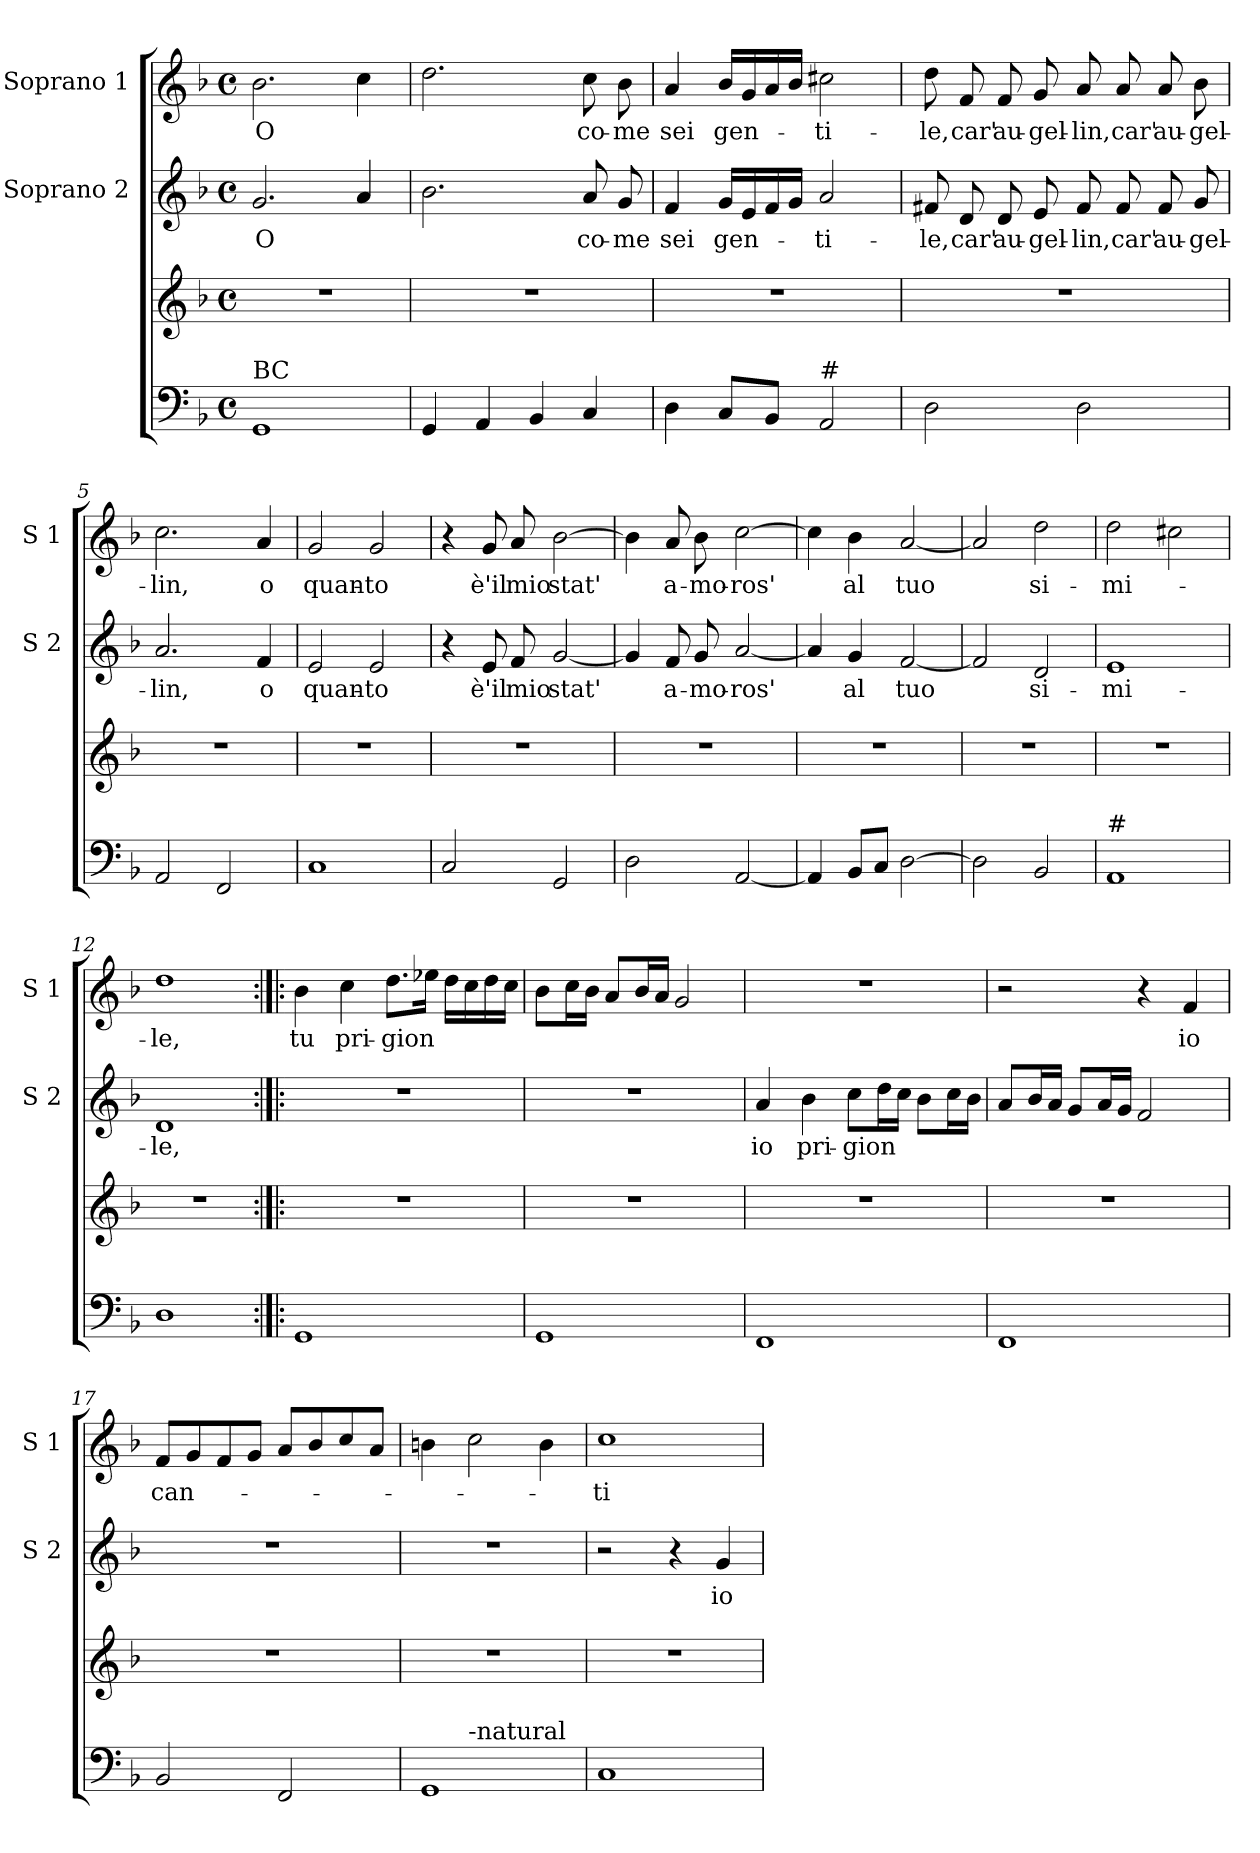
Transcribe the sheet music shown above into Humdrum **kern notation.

**kern	**kern	**kern	**text	**kern	**text
*part3	*part3	*part2	*part2	*part1	*part1
*staff4	*staff3	*staff2	*staff2	*staff1	*staff1
*	*	*I"Soprano 2	*	*I"Soprano 1	*
*	*	*I'S 2	*	*I'S 1	*
*clefF4	*clefG2	*clefG2	*	*clefG2	*
*k[b-]	*k[b-]	*k[b-]	*	*k[b-]	*
*F:	*F:	*F:	*	*F:	*
*M4/4	*M4/4	*M4/4	*	*M4/4	*
*met(c)	*met(c)	*met(c)	*	*met(c)	*
=1	=1	=1	=1	=1	=1
!LO:TX:a:t=BC	!	!	!	!	!
!	!	!	!LO:LY:b	!	!LO:LY:b
1GG	1r	2.g/	O	2.b-\	O
.	.	4a/	.	4cc\	.
=2	=2	=2	=2	=2	=2
4GG/	1r	2.b-\	.	2.dd\	.
4AA/	.	.	.	.	.
4BB-/	.	.	.	.	.
!	!	!	!LO:LY:b	!	!LO:LY:b
4C/	.	8a/	co-	8cc\	co-
!	!	!	!LO:LY:b	!	!LO:LY:b
.	.	8g/	-me	8b-\	-me
=3	=3	=3	=3	=3	=3
!	!	!	!LO:LY:b	!	!LO:LY:b
4D\	1r	4f/	sei	4a/	sei
!	!	!	!LO:LY:b	!	!LO:LY:b
8C/L	.	16g/LL	gen-	16b-/LL	gen-
.	.	16e/	.	16g/	.
8BB-/J	.	16f/	.	16a/	.
.	.	16g/JJ	.	16b-/JJ	.
!LO:TX:a:t=#	!	!	!	!	!
!	!	!	!LO:LY:b	!	!LO:LY:b
2AA/	.	2a/	-ti-	2cc#X\	-ti-
=4	=4	=4	=4	=4	=4
!	!	!	!LO:LY:b	!	!LO:LY:b
2D\	1r	8f#X/	-le,	8dd\	-le,
!	!	!	!LO:LY:b	!	!LO:LY:b
.	.	8d/	car'	8f/	car'
!	!	!	!LO:LY:b	!	!LO:LY:b
.	.	8d/	au-	8f/	au-
!	!	!	!LO:LY:b	!	!LO:LY:b
.	.	8e/	-gel-	8g/	-gel-
!	!	!	!LO:LY:b	!	!LO:LY:b
2D\	.	8f#/	-lin,	8a/	-lin,
!	!	!	!LO:LY:b	!	!LO:LY:b
.	.	8f#/	car'	8a/	car'
!	!	!	!LO:LY:b	!	!LO:LY:b
.	.	8f#/	au-	8a/	au-
!	!	!	!LO:LY:b	!	!LO:LY:b
.	.	8g/	-gel-	8b-\	-gel-
=5	=5	=5	=5	=5	=5
!	!	!	!LO:LY:b	!	!LO:LY:b
2AA/	1r	2.a/	-lin,	2.cc\	-lin,
2FF/	.	.	.	.	.
!	!	!	!LO:LY:b	!	!LO:LY:b
.	.	4f/	o	4a/	o
!!LO:LB:g=z
=6	=6	=6	=6	=6	=6
!	!	!	!LO:LY:b	!	!LO:LY:b
1C	1r	2e/	quan-	2g/	quan-
!	!	!	!LO:LY:b	!	!LO:LY:b
.	.	2e/	-to	2g/	-to
=7	=7	=7	=7	=7	=7
2C/	1r	4r	.	4r	.
!	!	!	!LO:LY:b	!	!LO:LY:b
.	.	8e/	è'il	8g/	è'il
!	!	!	!LO:LY:b	!	!LO:LY:b
.	.	8f/	mio	8a/	mio
!	!	!	!LO:LY:b	!	!LO:LY:b
2GG/	.	[2g/	stat'	[2b-\	stat'
=8	=8	=8	=8	=8	=8
2D\	1r	4g/]	.	4b-\]	.
!	!	!	!LO:LY:b	!	!LO:LY:b
.	.	8f/	a-	8a/	a-
!	!	!	!LO:LY:b	!	!LO:LY:b
.	.	8g/	-mo-	8b-\	-mo-
!	!	!	!LO:LY:b	!	!LO:LY:b
[2AA/	.	[2a/	-ros'	[2cc\	-ros'
=9	=9	=9	=9	=9	=9
4AA/]	1r	4a/]	.	4cc\]	.
!	!	!	!LO:LY:b	!	!LO:LY:b
8BB-/L	.	4g/	al	4b-\	al
8C/J	.	.	.	.	.
!	!	!	!LO:LY:b	!	!LO:LY:b
[2D\	.	[2f/	tuo	[2a/	tuo
=10	=10	=10	=10	=10	=10
2D\]	1r	2f/]	.	2a/]	.
!	!	!	!LO:LY:b	!	!LO:LY:b
2BB-/	.	2d/	si-	2dd\	si-
!!LO:LB:g=z
=11	=11	=11	=11	=11	=11
!LO:TX:a:t=#	!	!	!	!	!
!	!	!	!LO:LY:b	!	!LO:LY:b
1AA	1r	1e	-mi-	2dd\	-mi-
.	.	.	.	2cc#X\	.
=12	=12	=12	=12	=12	=12
!	!	!	!LO:LY:b	!	!LO:LY:b
1D	1r	1d	-le,	1dd	-le,
=13:|!|:	=13:|!|:	=13:|!|:	=13:|!|:	=13:|!|:	=13:|!|:
!	!	!	!	!	!LO:LY:b
1GG	1r	1r	.	4b-\	tu
!	!	!	!	!	!LO:LY:b
.	.	.	.	4cc\	pri-
!	!	!	!	!	!LO:LY:b
.	.	.	.	8.dd\L	-gion
.	.	.	.	16ee-X\Jk	.
.	.	.	.	16dd\LL	.
.	.	.	.	16cc\	.
.	.	.	.	16dd\	.
.	.	.	.	16cc\JJ	.
=14	=14	=14	=14	=14	=14
1GG	1r	1r	.	8b-\L	.
.	.	.	.	16cc\L	.
.	.	.	.	16b-\JJ	.
.	.	.	.	8a/L	.
.	.	.	.	16b-/L	.
.	.	.	.	16a/JJ	.
.	.	.	.	2g/	.
=15	=15	=15	=15	=15	=15
!	!	!	!LO:LY:b	!	!
1FF	1r	4a/	io	1r	.
!	!	!	!LO:LY:b	!	!
.	.	4b-\	pri-	.	.
!	!	!	!LO:LY:b	!	!
.	.	8cc\L	-gion	.	.
.	.	16dd\L	.	.	.
.	.	16cc\JJ	.	.	.
.	.	8b-\L	.	.	.
.	.	16cc\L	.	.	.
.	.	16b-\JJ	.	.	.
!!LO:PB:g=z
=16	=16	=16	=16	=16	=16
1FF	1r	8a/L	.	2r	.
.	.	16b-/L	.	.	.
.	.	16a/JJ	.	.	.
.	.	8g/L	.	.	.
.	.	16a/L	.	.	.
.	.	16g/JJ	.	.	.
.	.	2f/	.	4r	.
!	!	!	!	!	!LO:LY:b
.	.	.	.	4f/	io
=17	=17	=17	=17	=17	=17
!	!	!	!	!	!LO:LY:b
2BB-/	1r	1r	.	8f/L	can-
.	.	.	.	8g/	.
.	.	.	.	8f/	.
.	.	.	.	8g/J	.
2FF/	.	.	.	8a/L	.
.	.	.	.	8b-/	.
.	.	.	.	8cc/	.
.	.	.	.	8a/J	.
=18	=18	=18	=18	=18	=18
*^	*	*	*	*	*
1GG	4ryy	1r	1r	.	4bn\	.
!	!LO:TX:a:t=-natural	!	!	!	!	!
.	2.ryy	.	.	.	2cc\	.
.	.	.	.	.	4b\	.
=19	=19	=19	=19	=19	=19	=19
!	!	!	!	!	!	!LO:LY:b
*v	*v	*	*	*	*	*
1C	1r	2r	.	1cc	-ti
.	.	4r	.	.	.
!	!	!	!LO:LY:b	!	!
.	.	4g/	io	.	.
=	=	=	=	=	=
*-	*-	*-	*-	*-	*-
